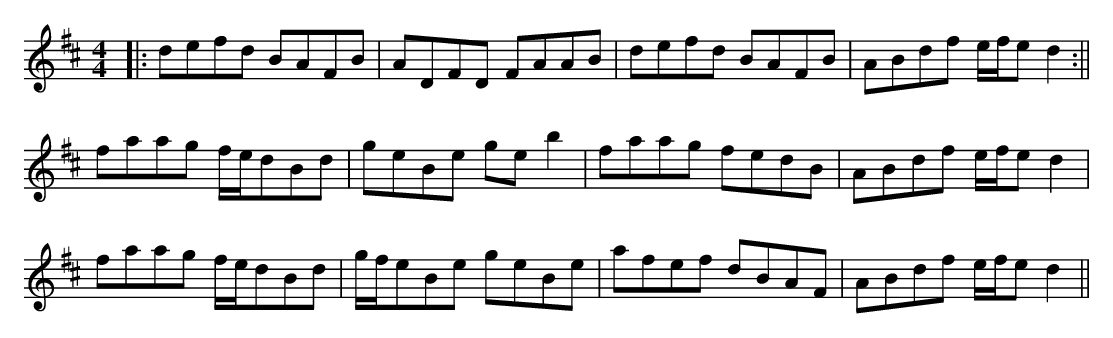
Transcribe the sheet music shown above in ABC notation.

X:1
M:4/4
K:D
|:defd BAFB|ADFD FAAB|defd BAFB|ABdf e/f/ed2:||
faag f/e/dBd|geBe geb2|faag fedB|ABdf e/f/ed2|
faag f/e/dBd|g/f/eBe geBe|afef dBAF|ABdf e/f/ed2||
